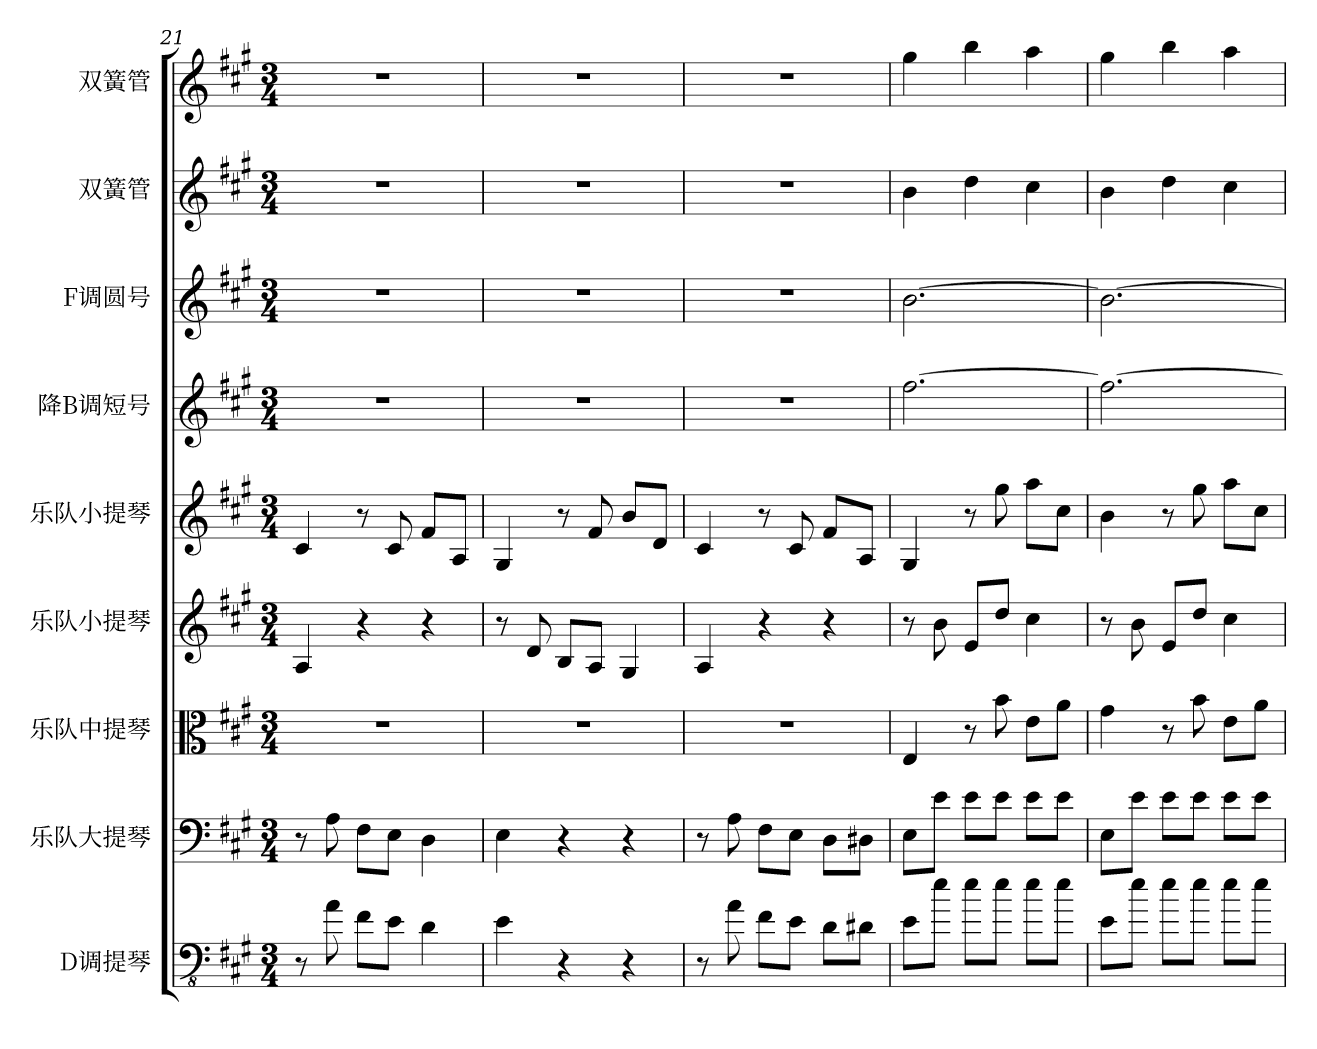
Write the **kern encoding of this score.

**kern	**kern	**kern	**kern	**kern	**kern	**kern	**kern	**kern
*part9	*part8	*part7	*part6	*part5	*part4	*part3	*part2	*part1
*staff9	*staff8	*staff7	*staff6	*staff5	*staff4	*staff3	*staff2	*staff1
*I"D调提琴	*I"乐队大提琴	*I"乐队中提琴	*I"乐队小提琴	*I"乐队小提琴	*I"降B调短号	*I"F调圆号	*I"双簧管	*I"双簧管
!!LO:PB:g=z
*clefFv4	*clefF4	*clefC3	*clefG2	*clefG2	*clefG2	*clefG2	*clefG2	*clefG2
*ITrd7c12	*	*	*	*	*ITrd1c2	*ITrd4c7	*	*
*k[f#c#g#]	*k[f#c#g#]	*k[f#c#g#]	*k[f#c#g#]	*k[f#c#g#]	*k[f#]	*k[f#c#]	*k[f#c#g#]	*k[f#c#g#]
*M3/4	*M3/4	*M3/4	*M3/4	*M3/4	*M3/4	*M3/4	*M3/4	*M3/4
=21	=21	=21	=21	=21	=21	=21	=21	=21
8r	8r	2.r	4A/	4c#/	2.r	2.r	2.r	2.r
8AA\	8A\	.	.	.	.	.	.	.
8FF#\L	8F#\L	.	4r	8r	.	.	.	.
8EE\J	8E\J	.	.	8c#/	.	.	.	.
4DD\	4D\	.	4r	8f#/L	.	.	.	.
.	.	.	.	8A/J	.	.	.	.
=22	=22	=22	=22	=22	=22	=22	=22	=22
4EE\	4E\	2.r	8r	4G#/	2.r	2.r	2.r	2.r
.	.	.	8d/	.	.	.	.	.
4r	4r	.	8B/L	8r	.	.	.	.
.	.	.	8A/J	8f#/	.	.	.	.
4r	4r	.	4G#/	8b/L	.	.	.	.
.	.	.	.	8d/J	.	.	.	.
=23	=23	=23	=23	=23	=23	=23	=23	=23
8r	8r	2.r	4A/	4c#/	2.r	2.r	2.r	2.r
8AA\	8A\	.	.	.	.	.	.	.
8FF#\L	8F#\L	.	4r	8r	.	.	.	.
8EE\J	8E\J	.	.	8c#/	.	.	.	.
8DD\L	8D\L	.	4r	8f#/L	.	.	.	.
8DD#X\J	8D#X\J	.	.	8A/J	.	.	.	.
=24	=24	=24	=24	=24	=24	=24	=24	=24
8EE\L	8E\L	4E/	8r	4G#/	[2.ee\	[2.e\	4b\	4gg#\
8E\J	8e\J	.	8b\	.	.	.	.	.
8E\L	8e\L	8r	8e/L	8r	.	.	4dd\	4bb\
8E\J	8e\J	8b\	8dd/J	8gg#\	.	.	.	.
8E\L	8e\L	8e\L	4cc#\	8aa\L	.	.	4cc#\	4aa\
8E\J	8e\J	8a\J	.	8cc#\J	.	.	.	.
=25	=25	=25	=25	=25	=25	=25	=25	=25
8EE\L	8E\L	4g#\	8r	4b\	2.ee\_	2.e\_	4b\	4gg#\
8E\J	8e\J	.	8b\	.	.	.	.	.
8E\L	8e\L	8r	8e/L	8r	.	.	4dd\	4bb\
8E\J	8e\J	8b\	8dd/J	8gg#\	.	.	.	.
8E\L	8e\L	8e\L	4cc#\	8aa\L	.	.	4cc#\	4aa\
8E\J	8e\J	8a\J	.	8cc#\J	.	.	.	.
=	=	=	=	=	=	=	=	=
*-	*-	*-	*-	*-	*-	*-	*-	*-
